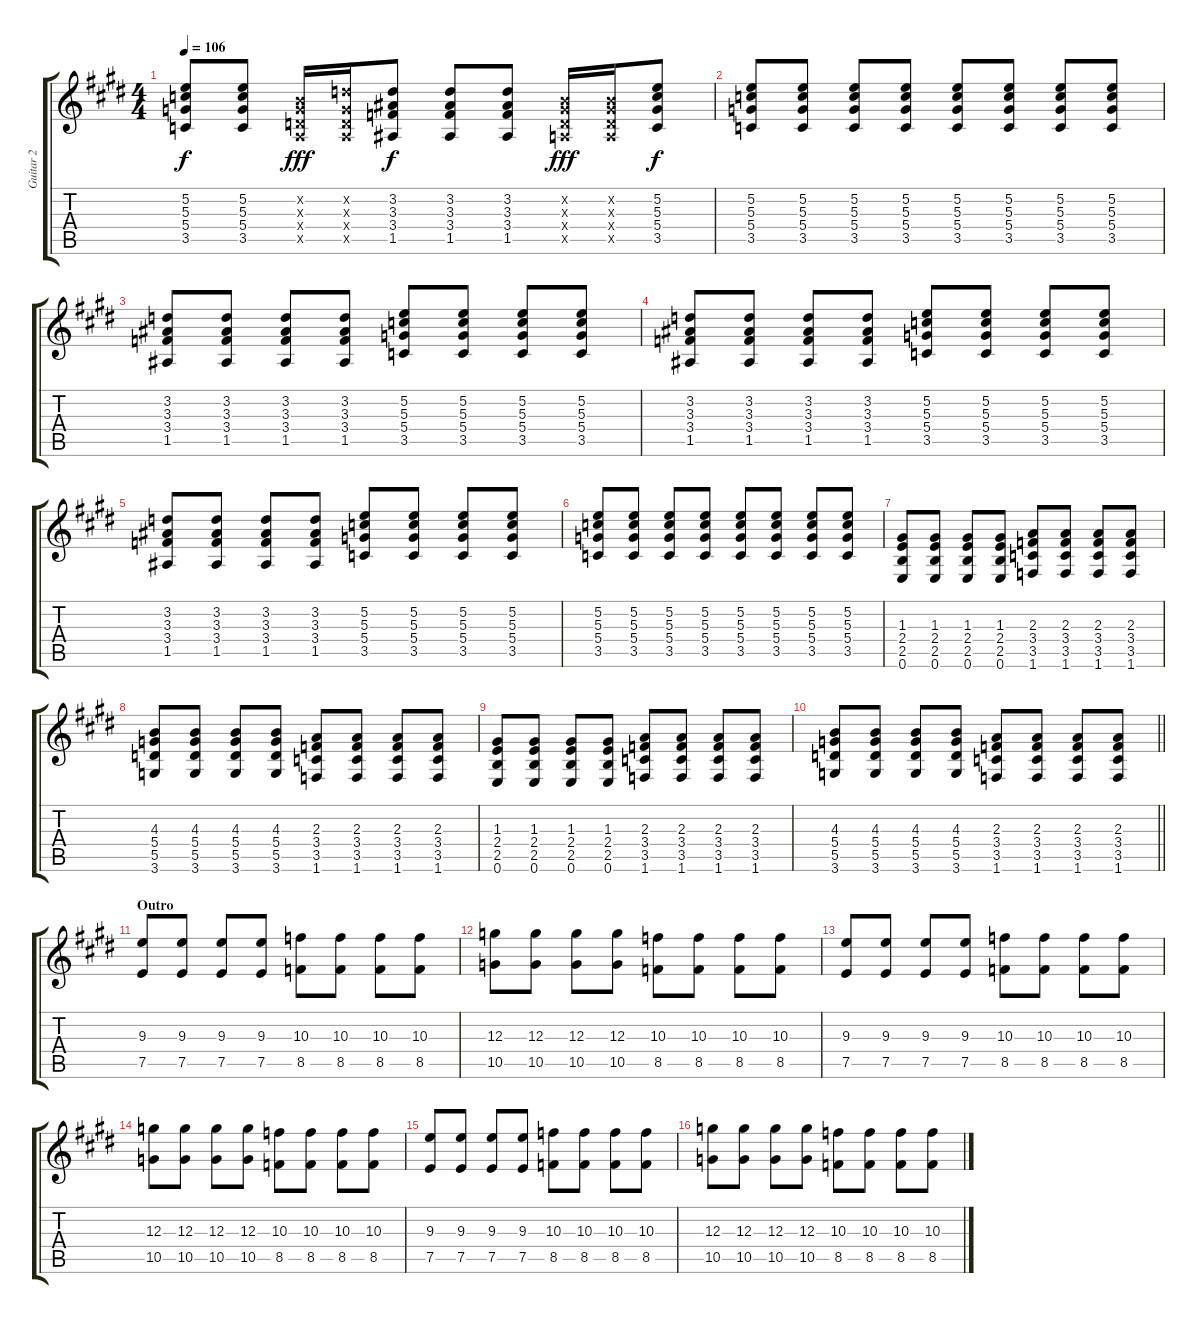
\track ("Guitar 2" "Guitar 2") {instrument distortionguitar}
\staff {score tabs}
\tuning (E4 B3 G3 D3 A2 E2) {hide}
\ts (4 4)
\tempo 106
\clef g2
\ks e
(5.2 5.3 5.4 3.5).8{dy f} (5.2 5.3 5.4 3.5).8 (0.2{x} 0.3{x} 0.4{x} 0.5{x}).16{dy fff} (3.2{x} 0.3{x} 0.4{x} 0.5{x}).16 (3.2 3.3 3.4 1.5).8{dy f} (3.2 3.3 3.4 1.5).8 (3.2 3.3 3.4 1.5).8 (0.2{x} 0.3{x} 0.4{x} 0.5{x}).16{dy fff} (0.2{x} 0.3{x} 0.4{x} 0.5{x}).16 (5.2 5.3 5.4 3.5).8{dy f} |
(5.2 5.3 5.4 3.5).8 (5.2 5.3 5.4 3.5).8 (5.2 5.3 5.4 3.5).8 (5.2 5.3 5.4 3.5).8 (5.2 5.3 5.4 3.5).8 (5.2 5.3 5.4 3.5).8 (5.2 5.3 5.4 3.5).8 (5.2 5.3 5.4 3.5).8 |
(3.2 3.3 3.4 1.5).8 (3.2 3.3 3.4 1.5).8 (3.2 3.3 3.4 1.5).8 (3.2 3.3 3.4 1.5).8 (5.2 5.3 5.4 3.5).8 (5.2 5.3 5.4 3.5).8 (5.2 5.3 5.4 3.5).8 (5.2 5.3 5.4 3.5).8 |
(3.2 3.3 3.4 1.5).8 (3.2 3.3 3.4 1.5).8 (3.2 3.3 3.4 1.5).8 (3.2 3.3 3.4 1.5).8 (5.2 5.3 5.4 3.5).8 (5.2 5.3 5.4 3.5).8 (5.2 5.3 5.4 3.5).8 (5.2 5.3 5.4 3.5).8 |
(3.2 3.3 3.4 1.5).8 (3.2 3.3 3.4 1.5).8 (3.2 3.3 3.4 1.5).8 (3.2 3.3 3.4 1.5).8 (5.2 5.3 5.4 3.5).8 (5.2 5.3 5.4 3.5).8 (5.2 5.3 5.4 3.5).8 (5.2 5.3 5.4 3.5).8 |
(5.2 5.3 5.4 3.5).8 (5.2 5.3 5.4 3.5).8 (5.2 5.3 5.4 3.5).8 (5.2 5.3 5.4 3.5).8 (5.2 5.3 5.4 3.5).8 (5.2 5.3 5.4 3.5).8 (5.2 5.3 5.4 3.5).8 (5.2 5.3 5.4 3.5).8 |
(1.3 2.4 2.5 0.6).8 (1.3 2.4 2.5 0.6).8 (1.3 2.4 2.5 0.6).8 (1.3 2.4 2.5 0.6).8 (2.3 3.4 3.5 1.6).8 (2.3 3.4 3.5 1.6).8 (2.3 3.4 3.5 1.6).8 (2.3 3.4 3.5 1.6).8 |
(4.3 5.4 5.5 3.6).8 (4.3 5.4 5.5 3.6).8 (4.3 5.4 5.5 3.6).8 (4.3 5.4 5.5 3.6).8 (2.3 3.4 3.5 1.6).8 (2.3 3.4 3.5 1.6).8 (2.3 3.4 3.5 1.6).8 (2.3 3.4 3.5 1.6).8 |
(1.3 2.4 2.5 0.6).8 (1.3 2.4 2.5 0.6).8 (1.3 2.4 2.5 0.6).8 (1.3 2.4 2.5 0.6).8 (2.3 3.4 3.5 1.6).8 (2.3 3.4 3.5 1.6).8 (2.3 3.4 3.5 1.6).8 (2.3 3.4 3.5 1.6).8 |
\barLineRight lightlight
(4.3 5.4 5.5 3.6).8 (4.3 5.4 5.5 3.6).8 (4.3 5.4 5.5 3.6).8 (4.3 5.4 5.5 3.6).8 (2.3 3.4 3.5 1.6).8 (2.3 3.4 3.5 1.6).8 (2.3 3.4 3.5 1.6).8 (2.3 3.4 3.5 1.6).8 |
\section ("" "Outro")
(9.3 7.5).8{volume 8} (9.3 7.5).8 (9.3 7.5).8 (9.3 7.5).8 (10.3 8.5).8 (10.3 8.5).8 (10.3 8.5).8 (10.3 8.5).8 |
(12.3 10.5).8 (12.3 10.5).8 (12.3 10.5).8 (12.3 10.5).8 (10.3 8.5).8 (10.3 8.5).8 (10.3 8.5).8 (10.3 8.5).8 |
(9.3 7.5).8 (9.3 7.5).8 (9.3 7.5).8 (9.3 7.5).8 (10.3 8.5).8 (10.3 8.5).8 (10.3 8.5).8 (10.3 8.5).8 |
(12.3 10.5).8 (12.3 10.5).8 (12.3 10.5).8 (12.3 10.5).8 (10.3 8.5).8 (10.3 8.5).8 (10.3 8.5).8 (10.3 8.5).8 |
(9.3 7.5).8 (9.3 7.5).8 (9.3 7.5).8 (9.3 7.5).8 (10.3 8.5).8 (10.3 8.5).8 (10.3 8.5).8 (10.3 8.5).8 |
(12.3 10.5).8 (12.3 10.5).8 (12.3 10.5).8 (12.3 10.5).8 (10.3 8.5).8 (10.3 8.5).8 (10.3 8.5).8 (10.3 8.5).8
